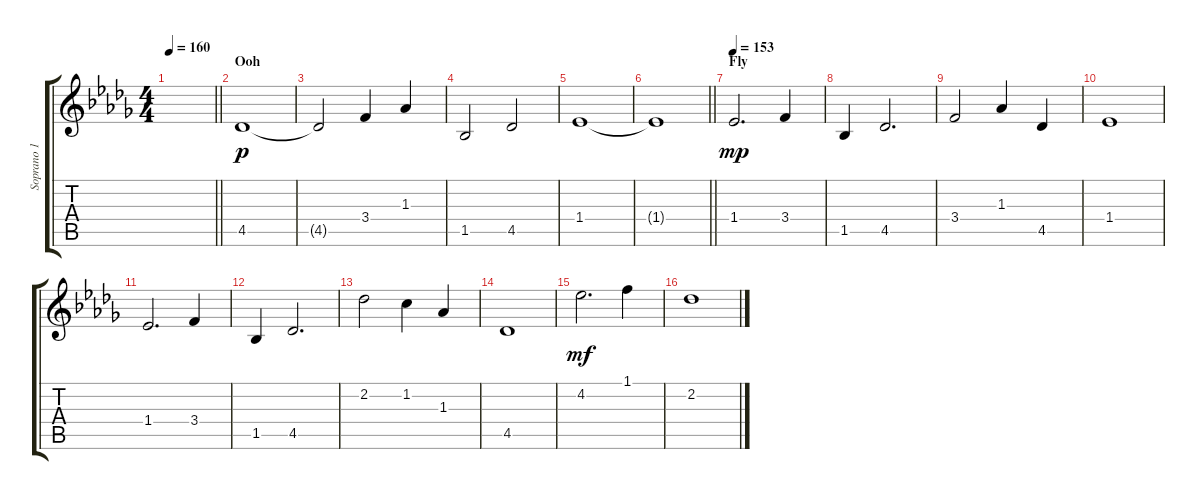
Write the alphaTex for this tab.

\track ("Soprano 1" "Soprano 1") {instrument choiraahs}
\staff {score tabs}
\tuning (E5 B4 G4 D4 A3 E3) {hide}
\ts (4 4)
\tempo 160
\clef g2
\barLineRight lightlight
\ks bbminor
|
\section ("" "Ooh")
4.5.1{dy p volume 13} |
4.5{t}.2 3.4.4 1.3.4 |
1.5.2 4.5.2 |
1.4.1{volume 0} |
\barLineRight lightlight
1.4{t}.1 |
\section ("" "Fly")
\tempo 153
1.4.2{d dy mp volume 13} 3.4.4 |
1.5.4 4.5.2{d} |
3.4.2 1.3.4 4.5.4 |
1.4.1 |
1.4.2{d} 3.4.4 |
1.5.4 4.5.2{d} |
2.2.2 1.2.4 1.3.4 |
4.5.1 |
4.2.2{d dy mf} 1.1.4 |
2.2.1
